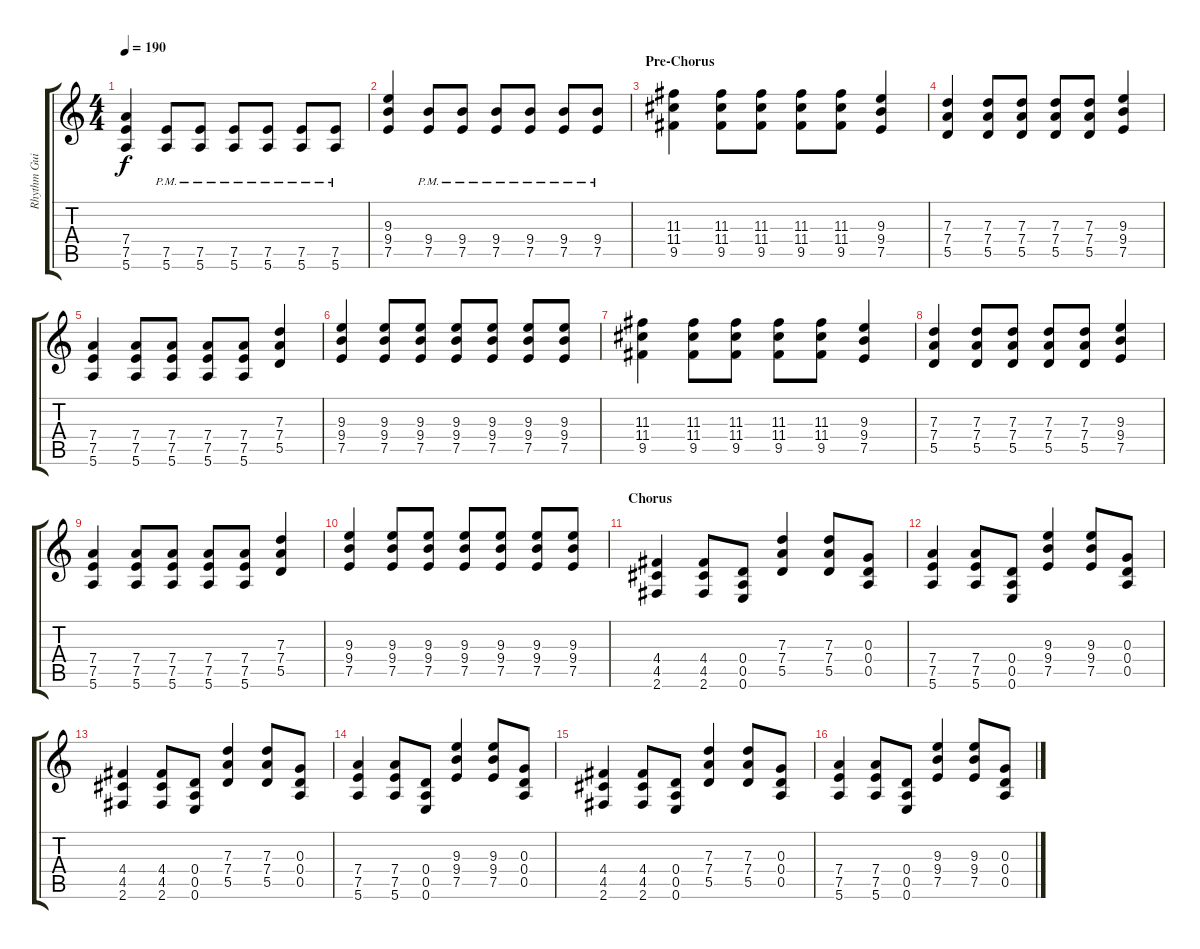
\track ("Rhythm Guitar " "Rhythm Gui") {instrument overdrivenguitar}
\staff {score tabs}
\tuning (E4 B3 G3 D3 A2 E2) {hide}
\ts (4 4)
\tempo 190
\clef g2
\ks c
(7.4 7.5 5.6).4{dy f} (7.5 5.6{pm}).8 (7.5 5.6{pm}).8 (7.5 5.6{pm}).8 (7.5 5.6{pm}).8 (7.5 5.6{pm}).8 (7.5 5.6{pm}).8 |
(9.3 9.4 7.5).4 (9.4 7.5{pm}).8 (9.4 7.5{pm}).8 (9.4 7.5{pm}).8 (9.4 7.5{pm}).8 (9.4 7.5{pm}).8 (9.4 7.5{pm}).8 |
\section ("" "Pre-Chorus")
(11.3 11.4 9.5).4 (11.3 11.4 9.5).8 (11.3 11.4 9.5).8 (11.3 11.4 9.5).8 (11.3 11.4 9.5).8 (9.3 9.4 7.5).4 |
(7.3 7.4 5.5).4 (7.3 7.4 5.5).8 (7.3 7.4 5.5).8 (7.3 7.4 5.5).8 (7.3 7.4 5.5).8 (9.3 9.4 7.5).4 |
(7.4 7.5 5.6).4 (7.4 7.5 5.6).8 (7.4 7.5 5.6).8 (7.4 7.5 5.6).8 (7.4 7.5 5.6).8 (7.3 7.4 5.5).4 |
(9.3 9.4 7.5).4 (9.3 9.4 7.5).8 (9.3 9.4 7.5).8 (9.3 9.4 7.5).8 (9.3 9.4 7.5).8 (9.3 9.4 7.5).8 (9.3 9.4 7.5).8 |
(11.3 11.4 9.5).4 (11.3 11.4 9.5).8 (11.3 11.4 9.5).8 (11.3 11.4 9.5).8 (11.3 11.4 9.5).8 (9.3 9.4 7.5).4 |
(7.3 7.4 5.5).4 (7.3 7.4 5.5).8 (7.3 7.4 5.5).8 (7.3 7.4 5.5).8 (7.3 7.4 5.5).8 (9.3 9.4 7.5).4 |
(7.4 7.5 5.6).4 (7.4 7.5 5.6).8 (7.4 7.5 5.6).8 (7.4 7.5 5.6).8 (7.4 7.5 5.6).8 (7.3 7.4 5.5).4 |
(9.3 9.4 7.5).4 (9.3 9.4 7.5).8 (9.3 9.4 7.5).8 (9.3 9.4 7.5).8 (9.3 9.4 7.5).8 (9.3 9.4 7.5).8 (9.3 9.4 7.5).8 |
\section ("" "Chorus")
(4.4 4.5 2.6).4 (4.4 4.5 2.6).8 (0.4 0.5 0.6).8 (7.3 7.4 5.5).4 (7.3 7.4 5.5).8 (0.3 0.4 0.5).8 |
(7.4 7.5 5.6).4 (7.4 7.5 5.6).8 (0.4 0.5 0.6).8 (9.3 9.4 7.5).4 (9.3 9.4 7.5).8 (0.3 0.4 0.5).8 |
(4.4 4.5 2.6).4 (4.4 4.5 2.6).8 (0.4 0.5 0.6).8 (7.3 7.4 5.5).4 (7.3 7.4 5.5).8 (0.3 0.4 0.5).8 |
(7.4 7.5 5.6).4 (7.4 7.5 5.6).8 (0.4 0.5 0.6).8 (9.3 9.4 7.5).4 (9.3 9.4 7.5).8 (0.3 0.4 0.5).8 |
(4.4 4.5 2.6).4 (4.4 4.5 2.6).8 (0.4 0.5 0.6).8 (7.3 7.4 5.5).4 (7.3 7.4 5.5).8 (0.3 0.4 0.5).8 |
(7.4 7.5 5.6).4 (7.4 7.5 5.6).8 (0.4 0.5 0.6).8 (9.3 9.4 7.5).4 (9.3 9.4 7.5).8 (0.3 0.4 0.5).8
